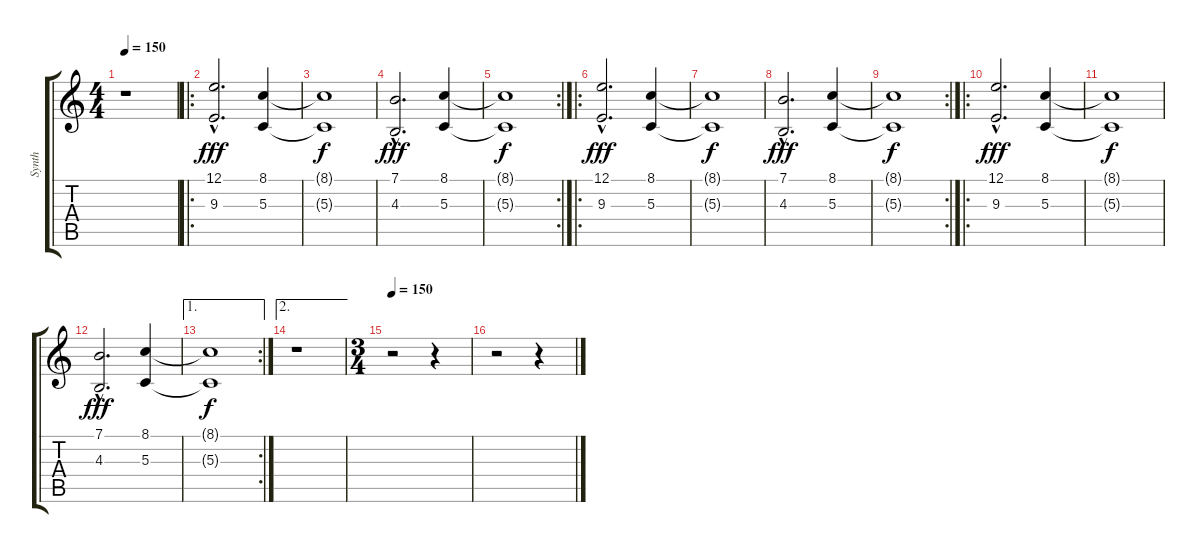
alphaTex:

\track ("Synth" "Synth") {instrument stringensemble1}
\staff {score tabs}
\tuning (E4 B3 G3 D3 A2 E2) {hide}
\ts (4 4)
\tempo 150
\tempo 125
\tempo 150
\clef g2
\ks c
r.1{dy fff instrument stringensemble1} |
\ro
(12.1{hac} 9.3{hac}).2{d} (8.1 5.3).4 |
(8.1{t} 5.3{t}).1{dy f} |
(7.1{hac} 4.3{hac}).2{d dy fff} (8.1 5.3).4 |
\rc 2
(8.1{t} 5.3{t}).1{dy f} |
\ro
(12.1{hac} 9.3{hac}).2{d dy fff} (8.1 5.3).4 |
(8.1{t} 5.3{t}).1{dy f} |
(7.1{hac} 4.3{hac}).2{d dy fff} (8.1 5.3).4 |
\rc 2
(8.1{t} 5.3{t}).1{dy f} |
\ro
(12.1{hac} 9.3{hac}).2{d dy fff} (8.1 5.3).4 |
(8.1{t} 5.3{t}).1{dy f} |
(7.1{hac} 4.3{hac}).2{d dy fff} (8.1 5.3).4 |
\ae 1
\rc 2
(8.1{t} 5.3{t}).1{dy f} |
\ae 2
r.1 |
\ts (3 4)
\tempo 150
r.2 r.4 |
r.2 r.4
